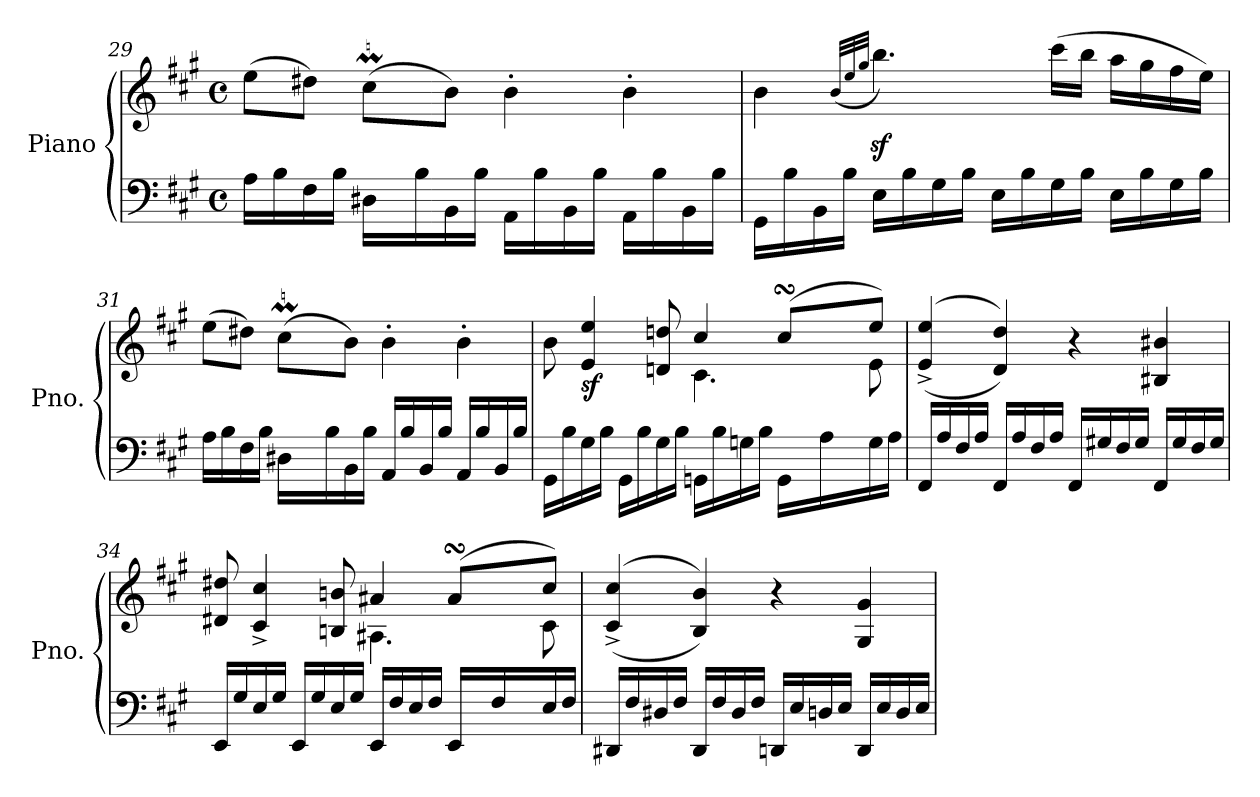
**kern	**kern	**dynam
*part1	*part1	*part1
*staff2	*staff1	*staff1/2
*I"Piano	*	*
*I'Pno.	*	*
!!LO:PB:g=z
*clefF4	*clefG2	*
*k[f#c#g#]	*k[f#c#g#]	*
*A:	*A:	*
*M4/4	*M4/4	*
*met(c)	*met(c)	*
=29	=29	=29
*	*^	*
16A\LL	(8ee\L	4ryy	.
16B\	.	.	.
16F#\	8dd#X\J)	.	.
16B\JJ	.	.	.
16D#X\LL	(8cc#m\L	32cc#yy	.
.	.	32dd#yy	.
16B\	.	16cc#yy	.
16BB\	8b\J)	2ryy	.
16B\JJ	.	.	.
16AA\LL	4b'\	.	.
16B\	.	.	.
16BB\	.	.	.
16B\JJ	.	.	.
16AA\LL	4b'\	.	.
16B\	.	.	.
16BB\	.	8ryy	.
16B\JJ	.	.	.
*	*v	*v	*
=30	=30	=30
16GG#\LL	4b\	.
16B\	.	.
16BB\	.	.
16B\JJ	.	.
.	(32qb/LLL	.
.	32qee/	.
.	32qgg#/JJJ	.
16E\LL	4.bbz<\)	.
16B\	.	.
16G#\	.	.
16B\JJ	.	.
16E\LL	.	.
16B\	.	.
16G#\	(16ccc#\LL	.
16B\JJ	16bb\JJ	.
16E\LL	16aa\LL	.
16B\	16gg#\	.
16G#\	16ff#\	.
16B\JJ	16ee\JJ)	.
!!LO:LB:g=z
=31	=31	=31
*	*^	*
16A\LL	(8ee\L	4ryy	.
16B\	.	.	.
16F#\	8dd#X\J)	.	.
16B\JJ	.	.	.
16D#X\LL	(8cc#m\L	32cc#yy	.
.	.	32dd#yy	.
16B\	.	16cc#yy	.
16BB\	8b\J)	2ryy	.
16B\JJ	.	.	.
16AA/LL	4b'\	.	.
16B/	.	.	.
16BB/	.	.	.
16B/JJ	.	.	.
16AA/LL	4b'\	.	.
16B/	.	.	.
16BB/	.	8ryy	.
16B/JJ	.	.	.
=32	=32	=32	=32
*	*	*^	*
16GG#\LL	8b\	2ryy	2.ryy	.
16B\	.	.	.	.
!	!	!	!	!LO:DY:b
16G#\	4e/ 4ee/	.	.	sf
16B\JJ	.	.	.	.
16GG#\LL	.	.	.	.
16B\	.	.	.	.
16G#\	8dn/ 8ddn/	.	.	.
16B\JJ	.	.	.	.
16GGn\LL	4cc#/	4.c#\	.	.
16B\	.	.	.	.
16Gn\	.	.	.	.
16B\JJ	.	.	.	.
*	*	*	*Xtuplet	*
!	!	!	!LO:N:vis=16	!
16GG\LL	(8cc#sSsS/L	.	480%17cc#yy	.
!	!	!	!LO:N:vis=32	!
.	.	.	960%17ddyy	.
!	!	!	!LO:N:vis=32	!
.	.	.	960%17cc#yy	.
16A\	.	.	.	.
!	!	!	!LO:N:vis=32	!
.	.	.	960%17byy	.
!	!	!	!LO:N:vis=16	!
.	.	.	480%17cc#yy	.
.	.	.	960%121ryy	.
16G\	8ee/J)	8e\	.	.
16A\JJ	.	.	.	.
*	*v	*v	*v	*
!!LO:LB:g=z
=33	=33	=33
16FF#/LL	((4e/^ 4ee/^	.
16A/	.	.
16F#/	.	.
16A/JJ	.	.
16FF#/LL	4d/ 4dd/))	.
16A/	.	.
16F#/	.	.
16A/JJ	.	.
16FF#/LL	4r	.
16G#X/	.	.
16F#/	.	.
16G#/JJ	.	.
16FF#/LL	4B#X/ 4b#X/	.
16G#/	.	.
16F#/	.	.
16G#/JJ	.	.
=34	=34	=34
*	*^	*
*	*	*^	*
16EE/LL	8d#X/ 8dd#X/	2ryy	2.ryy	.
16G#/	.	.	.	.
16E/	4c#/^ 4cc#/^	.	.	.
16G#/JJ	.	.	.	.
16EE/LL	.	.	.	.
16G#/	.	.	.	.
16E/	8Bn/ 8bn/	.	.	.
16G#/JJ	.	.	.	.
16EE/LL	4a#X/	4.A#X\	.	.
16F#/	.	.	.	.
16E/	.	.	.	.
16F#/JJ	.	.	.	.
!	!	!	!LO:N:vis=16	!
16EE/LL	(8a#sSsS/L	.	480%17a#yy	.
!	!	!	!LO:N:vis=32	!
.	.	.	960%17byy	.
!	!	!	!LO:N:vis=32	!
.	.	.	960%17a#yy	.
16F#/	.	.	.	.
!	!	!	!LO:N:vis=32	!
.	.	.	960%17g#yy	.
!	!	!	!LO:N:vis=16	!
.	.	.	480%17a#yy	.
.	.	.	960%121ryy	.
16E/	8cc#/J)	8c#\	.	.
16F#/JJ	.	.	.	.
*	*v	*v	*v	*
!!LO:LB:g=z
=35	=35	=35
16DD#X/LL	((4c#/^ 4cc#/^	.
16F#/	.	.
16D#X/	.	.
16F#/JJ	.	.
16DD#/LL	4B/ 4b/))	.
16F#/	.	.
16D#/	.	.
16F#/JJ	.	.
16DDn/LL	4r	.
16E/	.	.
16Dn/	.	.
16E/JJ	.	.
16DD/LL	4G#/ 4g#/	.
16E/	.	.
16D/	.	.
16E/JJ	.	.
=	=	=
*-	*-	*-
